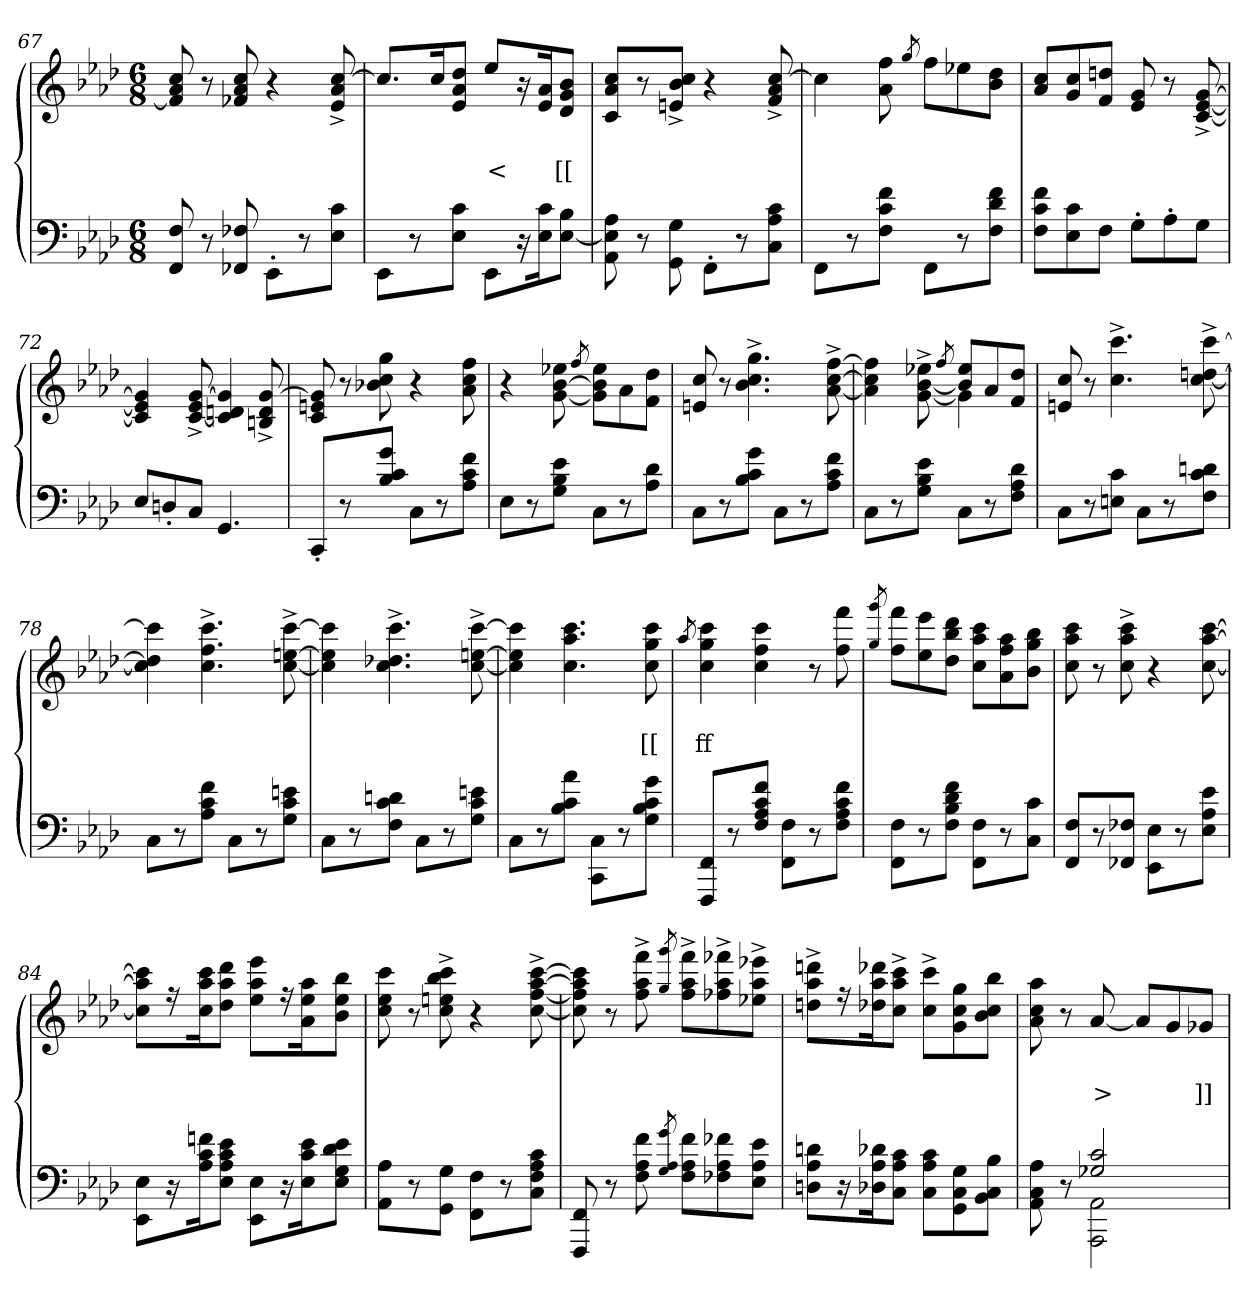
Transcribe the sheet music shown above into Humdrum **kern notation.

**kern	**kern	**text	**text
*part2	*part1	*part1	*part1
*staff2	*staff1	*staff1	*staff1
*clefF4	*clefG2	*	*
*k[b-e-a-d-]	*k[b-e-a-d-]	*	*
*M6/8	*M6/8	*	*
=67	=67	=67	=67
8F/ 8FF/	8cc/ 8a-/ 8f/]	.	.
8r	8r	.	.
8F-X/ 8FF-X/	8cc/ 8a-/ 8f-X/	.	.
8EE-'>\L	4r	.	.
8r	.	.	.
8c 8E-J	[8cc/^> 8a-/^> 8e-/^>	.	.
=68	=68	=68	=68
8EE-\L	8.cc/L]	.	.
8r	.	.	.
.	16cc	.	.
8c 8E-J	8dd- 8a- 8e-J	.	.
8EE-L	8ee-L	.	<
16r	16r	.	.
16c 16E-	16a- 16e-	.	.
8B- [8E-J	8b- 8g 8d-J	.	[[
=69	=69	=69	=69
8A- 8E-] 8AA-	8cc 8a- 8cL	.	.
8r	8r	.	.
8G 8GG\	8cc^> 8b-^> 8en^>J	.	.
8FF'>\L	4r	.	.
8r	.	.	.
8c 8A- 8CJ	[8cc/^> 8a-/^> 8f/^>	.	.
=70	=70	=70	=70
8FFL	4cc]	.	.
8r	.	.	.
8f 8c 8FJ	8ff 8a-	.	.
.	8qgg/	.	.
8FFL	8ffL	.	.
8r	8ee-X	.	.
8f 8d- 8FJ	8dd- 8b-J	.	.
=71	=71	=71	=71
8f 8c 8FL	8cc/ 8a-/L	.	.
8c 8E-	8cc 8g	.	.
8FJ	8ddn 8fJ	.	.
8G'>L	8g 8e-	.	.
8A-'>	8r	.	.
8GJ	[8g^> [8e-^> [8c^>	.	.
=72	=72	=72	=72
8E-/L	4g] 4e-] 4c]	.	.
8Dn'>	.	.	.
8CJ	[8g^> 8e-^> [8c^>	.	.
4.GG	4g] 4dn 4c]	.	.
.	[8g^> 8d^> 8Bn^>	.	.
=73	=73	=73	=73
8CC'>/L	8g] 8en 8c	.	.
8r	8r	.	.
8g\ 8c 8B-\J	8gg 8cc 8b-X	.	.
8CL	4r	.	.
8r	.	.	.
8f 8c 8A-J	8ff 8cc 8a-	.	.
=74	=74	=74	=74
8E-L	4r	.	.
8r	.	.	.
8e- 8B- 8GJ	8ee-X [8b- [8g	.	.
.	8qff/	.	.
8CL	8ee- 8b-] 8g\]L	.	.
8r	8a-	.	.
8d- 8A-J	8dd- 8fJ	.	.
=75	=75	=75	=75
8CL	8cc/ 8en/	.	.
8r	8r	.	.
8g 8c 8B-J	4.gg^> 4.cc^> 4.b-^>	.	.
8CL	.	.	.
8r	.	.	.
8f 8c 8A-J	[8ff^> [8cc^> [8a-^>	.	.
=76	=76	=76	=76
*	*^	*	*
8CL	4.ryy	4ff] 4cc] 4a-\]	.	.
8r	.	.	.	.
8e- 8B- 8GJ	.	8ee-X^> [8b-^> [8g\^>	.	.
.	.	8qff/	.	.
8CL	4g\]	8ee- 8b-/]L	.	.
8r	.	8a-	.	.
8d- 8A- 8FJ	8ryy	8dd- 8fJ	.	.
*	*v	*v	*	*
=77	=77	=77	=77
8CL	8cc/ 8en/	.	.
8r	8r	.	.
8c 8EnJ	4.ccc^> 4.cc^>	.	.
8CL	.	.	.
8r	.	.	.
8dn 8c 8FJ	[8ccc^> [8ddn^> [8cc^>	.	.
=78	=78	=78	=78
8CL	4ccc] 4ddn] 4cc]	.	.
8r	.	.	.
8f 8c 8A-J	4.ccc^> 4.ff^> 4.cc^>	.	.
8CL	.	.	.
8r	.	.	.
8en 8c 8GJ	[8ccc^> [8een^> [8cc^>	.	.
=79	=79	=79	=79
8CL	4ccc] 4een] 4cc]	.	.
8r	.	.	.
8dn 8c 8FJ	4.ccc^> 4.dd-X^> 4.cc^>	.	.
8CL	.	.	.
8r	.	.	.
8en 8c 8GJ	[8ccc^> [8een^> [8cc^>	.	.
=80	=80	=80	=80
8CL	4ccc] 4een] 4cc]	.	.
8r	.	.	.
8a- 8c 8B-J	4.ccc 4.aa- 4.cc	.	.
8C 8CCL	.	.	.
8r	.	.	.
8g 8c 8B- 8GJ	8ccc 8gg 8cc	.	[[
=81	=81	=81	=81
.	8qaa-/	.	.
8FF/ 8FFF/L	4ccc 4gg 4cc	.	ff
8r	.	.	.
8f\ 8c\ 8A-\ 8F\J	4ccc 4ff 4cc	.	.
8F 8FFL	.	.	.
8r	8r	.	.
8f 8c 8A- 8FJ	8fff 8ff	.	.
=82	=82	=82	=82
.	8qggg 8qgg/	.	.
8F 8FFL	8fff 8ffL	.	.
8r	8eee- 8ee-	.	.
8f 8d- 8B- 8FJ	8ddd- 8bb- 8dd-J	.	.
8F 8FFL	8ccc 8aa- 8ccL	.	.
8r	8aa- 8ff 8a-	.	.
8c 8CJ	8bb- 8gg 8b-J	.	.
=83	=83	=83	=83
8F/ 8FF/L	8ccc 8aa- 8cc	.	.
8r	8r	.	.
8F-X 8FF-XJ	8ccc^> 8aa-^> 8cc^>	.	.
8E- 8EE-L	4r	.	.
8r	.	.	.
8e- 8A- 8E-J	[8ccc [8aa- [8cc	.	.
=84	=84	=84	=84
8E- 8EE-L	8ccc] 8aa-] 8cc]L	.	.
16r	16r	.	.
16fn 16c 16A-	16ccc 16aa- 16cc	.	.
8e- 8c 8A- 8E-J	8ddd- 8aa- 8dd-J	.	.
8E- 8EE-L	8eee- 8aa- 8ee-L	.	.
16r	16r	.	.
16e- 16c 16E-	16aa- 16ee- 16a-	.	.
8e- 8d- 8G 8E-J	8bb- 8ee- 8b-J	.	.
=85	=85	=85	=85
8A- 8AA-L	8ccc 8ee- 8cc	.	.
8r	8r	.	.
8G 8GGJ	8ccc^> 8bb-^> 8een^> 8cc^>	.	.
8F 8FFL	4r	.	.
8r	.	.	.
8c 8A- 8F 8CJ	[8ccc^> [8aa-^> [8ff^> [8cc^>	.	.
=86	=86	=86	=86
8FF 8FFF	8ccc] 8aa-] 8ff] 8cc]	.	.
8r	8r	.	.
8f 8A- 8F	8fff^> 8aa-^> 8ff^>	.	.
8qg 8qG 8qA-/	8qggg 8qgg/	.	.
8f 8A- 8FL	8fff^> 8aa-^> 8ff^>L	.	.
8f-X 8A- 8F-X	8fff-X^> 8aa-^> 8ff-X^>	.	.
8e- 8A- 8E-J	8eee-X^> 8aa-^> 8ee-X^>J	.	.
=87	=87	=87	=87
8dn 8A- 8DnL	8dddn^> 8aa-^> 8ddn^>L	.	.
16r	16r	.	.
16d-X 16A- 16D-X	16ddd-X 16aa- 16dd-X	.	.
8c 8A- 8CJ	8ccc^> 8aa-^> 8cc^>J	.	.
8c 8A- 8CL	8ccc^> 8cc^>L	.	.
8G 8C 8GG	8gg 8cc 8g	.	.
8B- 8C 8BB-J	8bb- 8cc 8b-J	.	.
=88	=88	=88	=88
*^	*	*	*
4ryy	8A- 8C 8AA-	8aa- 8cc 8a-	.	.
.	8r	8r	.	.
2c 2G-X	2AA- 2AAA-	[8a-	.	>
.	.	8a-L]	.	.
.	.	8g	.	.
.	.	8g-XJ	.	]]
*v	*v	*	*	*
=	=	=	=
*-	*-	*-	*-
